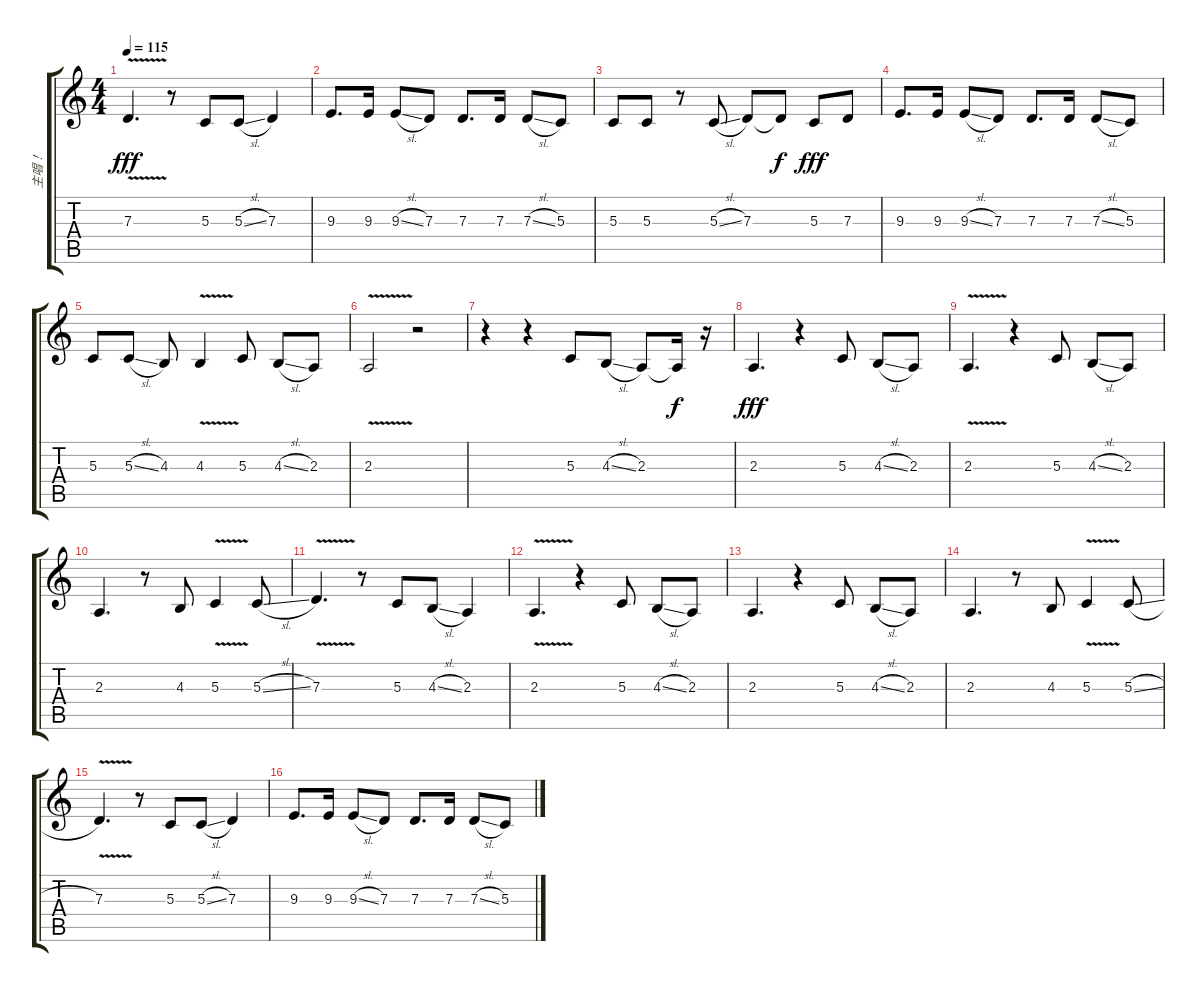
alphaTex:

\track ("主唱！" "主唱！") {instrument lead1square}
\staff {score tabs}
\tuning (E4 B3 G3 D3 A2 E2) {hide}
\ts (4 4)
\tempo 115
\clef g2
\ks c
7.3{v}.4{d dy fff} r.8 5.3.8 5.3{sl}.8 7.3.4 |
9.3.8{d} 9.3.16 9.3{sl}.8 7.3.8 7.3.8{d} 7.3.16 7.3{sl}.8 5.3.8 |
5.3.8 5.3.8 r.8 5.3{sl}.8 7.3.8 7.3{t}.8{dy f} 5.3.8{dy fff} 7.3.8 |
9.3.8{d} 9.3.16 9.3{sl}.8 7.3.8 7.3.8{d} 7.3.16 7.3{sl}.8 5.3.8 |
5.3.8 5.3{sl}.8 4.3.8 4.3{v}.4 5.3.8 4.3{sl}.8 2.3.8 |
2.3{v}.2 r.2 |
r.4 r.4 5.3.8 4.3{sl}.8 2.3.8 2.3{t}.16{dy f} r.16 |
2.3.4{d dy fff} r.4 5.3.8 4.3{sl}.8 2.3.8 |
2.3{v}.4{d} r.4 5.3.8 4.3{sl}.8 2.3.8 |
2.3.4{d} r.8 4.3.8 5.3{v}.4 5.3{sl}.8 |
7.3{v}.4{d} r.8 5.3.8 4.3{sl}.8 2.3.4 |
2.3{v}.4{d} r.4 5.3.8 4.3{sl}.8 2.3.8 |
2.3.4{d} r.4 5.3.8 4.3{sl}.8 2.3.8 |
2.3.4{d} r.8 4.3.8 5.3{v}.4 5.3{sl}.8 |
7.3{v}.4{d} r.8 5.3.8 5.3{sl}.8 7.3.4 |
9.3.8{d} 9.3.16 9.3{sl}.8 7.3.8 7.3.8{d} 7.3.16 7.3{sl}.8 5.3.8
